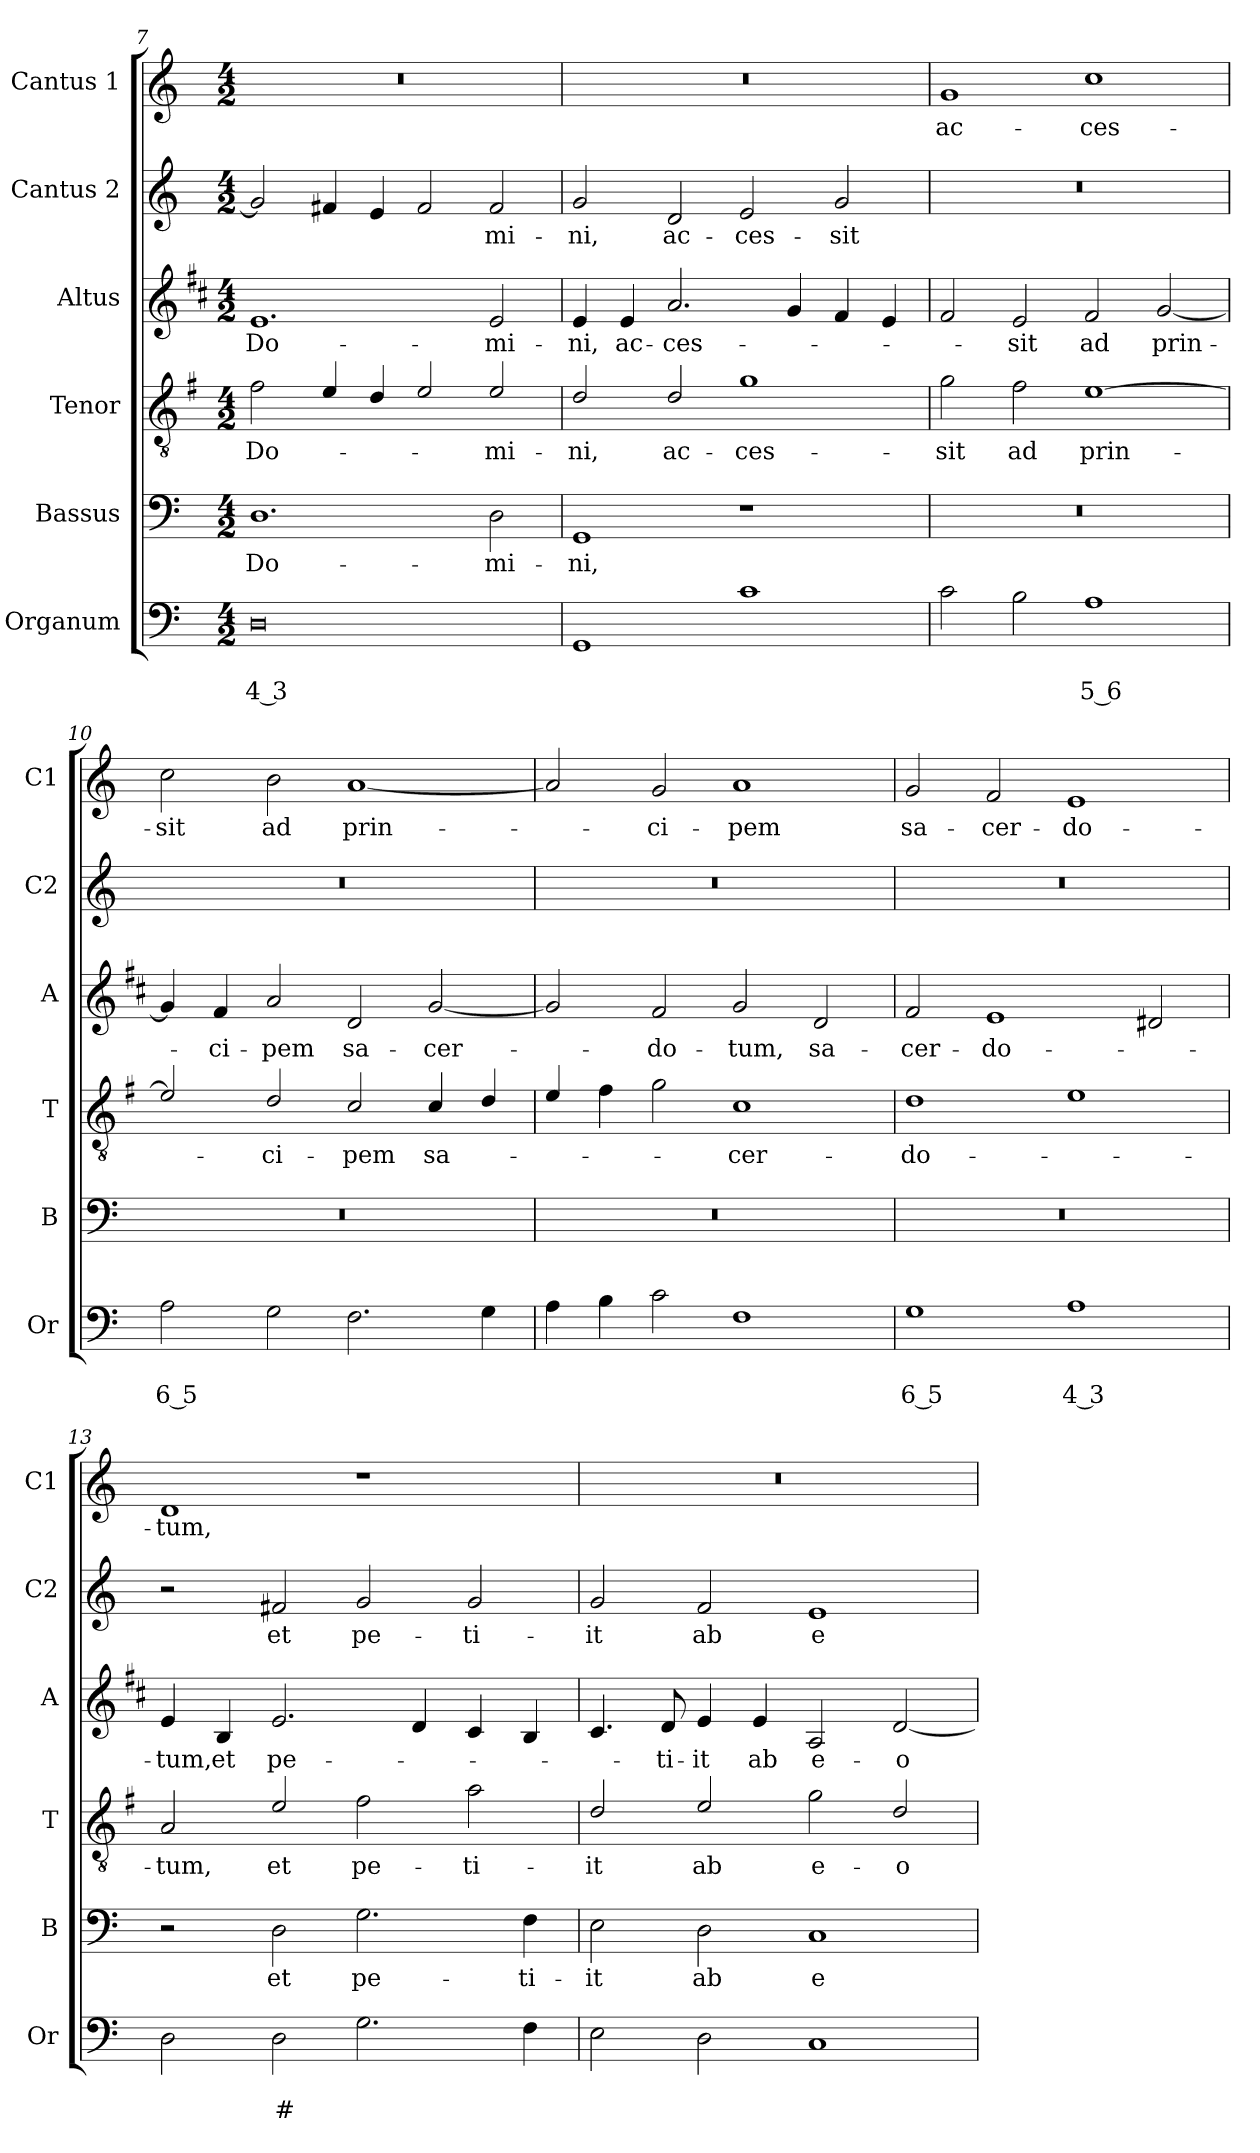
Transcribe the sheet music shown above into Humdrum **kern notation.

**kern	**text	**text	**kern	**text	**kern	**text	**kern	**text	**kern	**text	**kern	**text
*part6	*part6	*part6	*part5	*part5	*part4	*part4	*part3	*part3	*part2	*part2	*part1	*part1
*staff6	*staff6	*staff6	*staff5	*staff5	*staff4	*staff4	*staff3	*staff3	*staff2	*staff2	*staff1	*staff1
*I"Organum	*	*	*I"Bassus	*	*I"Tenor	*	*I"Altus	*	*I"Cantus 2	*	*I"Cantus 1	*
*I'Or	*	*	*I'B	*	*I'T	*	*I'A	*	*I'C2	*	*I'C1	*
*clefF4	*	*	*clefF4	*	*clefGv2	*	*clefG2	*	*clefG2	*	*clefG2	*
*	*	*	*	*	*ITrd4c7	*	*ITrd1c2	*	*	*	*	*
*k[]	*	*	*k[]	*	*k[]	*	*k[]	*	*k[]	*	*k[]	*
*C:	*	*	*C:	*	*C:	*	*C:	*	*C:	*	*C:	*
*M4/2	*	*	*M4/2	*	*M4/2	*	*M4/2	*	*M4/2	*	*M4/2	*
=7	=7	=7	=7	=7	=7	=7	=7	=7	=7	=7	=7	=7
!	!	!LO:LY:b	!	!LO:LY:b	!	!LO:LY:b	!	!LO:LY:b	!	!	!	!
0D	.	4 3	1.D	Do-	2B\	Do-	1.d	Do-	2g/]	.	0r	.
.	.	.	.	.	4A/	.	.	.	4f#X/	.	.	.
.	.	.	.	.	4G/	.	.	.	4e/	.	.	.
.	.	.	.	.	2A/	.	.	.	2f#/	.	.	.
!	!	!	!	!LO:LY:b	!	!LO:LY:b	!	!LO:LY:b	!	!LO:LY:b	!	!
.	.	.	2D\	-mi-	2A/	-mi-	2d/	-mi-	2f#/	-mi-	.	.
=8	=8	=8	=8	=8	=8	=8	=8	=8	=8	=8	=8	=8
!	!	!	!	!LO:LY:b	!	!LO:LY:b	!	!LO:LY:b	!	!LO:LY:b	!	!
1GG	.	.	1GG	-ni,	2G/	-ni,	4d/	-ni,	2g/	-ni,	0r	.
!	!	!	!	!	!	!	!	!LO:LY:b	!	!	!	!
.	.	.	.	.	.	.	4d/	ac-	.	.	.	.
!	!	!	!	!	!	!LO:LY:b	!	!LO:LY:b	!	!LO:LY:b	!	!
.	.	.	.	.	2G/	ac-	2.g/	-ces-	2d/	ac-	.	.
!	!	!	!	!	!	!LO:LY:b	!	!	!	!LO:LY:b	!	!
1c	.	.	1r	.	1c	-ces-	.	.	2e/	-ces-	.	.
.	.	.	.	.	.	.	4f/	.	.	.	.	.
!	!	!	!	!	!	!	!	!	!	!LO:LY:b	!	!
.	.	.	.	.	.	.	4e/	.	2g/	-sit	.	.
.	.	.	.	.	.	.	4d/	.	.	.	.	.
!!LO:PB:g=z
=9	=9	=9	=9	=9	=9	=9	=9	=9	=9	=9	=9	=9
!	!	!	!	!	!	!LO:LY:b	!	!	!	!	!	!LO:LY:b
2c\	.	.	0r	.	2c\	-sit	2e/	.	0r	.	1g	ac-
!	!	!	!	!	!	!LO:LY:b	!	!LO:LY:b	!	!	!	!
2B\	.	.	.	.	2B\	ad	2d/	-sit	.	.	.	.
!	!	!LO:LY:b	!	!	!	!LO:LY:b	!	!LO:LY:b	!	!	!	!LO:LY:b
1A	.	5 6	.	.	[1A	prin-	2e/	ad	.	.	1cc	-ces-
!	!	!	!	!	!	!	!	!LO:LY:b	!	!	!	!
.	.	.	.	.	.	.	[2f/	prin-	.	.	.	.
=10	=10	=10	=10	=10	=10	=10	=10	=10	=10	=10	=10	=10
!	!	!LO:LY:b	!	!	!	!	!	!	!	!	!	!LO:LY:b
2A\	.	6 5	0r	.	2A/]	.	4f/]	.	0r	.	2cc\	-sit
!	!	!	!	!	!	!	!	!LO:LY:b	!	!	!	!
.	.	.	.	.	.	.	4e/	-ci-	.	.	.	.
!	!	!	!	!	!	!LO:LY:b	!	!LO:LY:b	!	!	!	!LO:LY:b
2G\	.	.	.	.	2G/	-ci-	2g/	-pem	.	.	2b\	ad
!	!	!	!	!	!	!LO:LY:b	!	!LO:LY:b	!	!	!	!LO:LY:b
2.F\	.	.	.	.	2F/	-pem	2c/	sa-	.	.	[1a	prin-
!	!	!	!	!	!	!LO:LY:b	!	!LO:LY:b	!	!	!	!
.	.	.	.	.	4F/	sa-	[2f/	-cer-	.	.	.	.
4G\	.	.	.	.	4G/	.	.	.	.	.	.	.
=11	=11	=11	=11	=11	=11	=11	=11	=11	=11	=11	=11	=11
4A\	.	.	0r	.	4A/	.	2f/]	.	0r	.	2a/]	.
4B\	.	.	.	.	4B\	.	.	.	.	.	.	.
!	!	!	!	!	!	!	!	!LO:LY:b	!	!	!	!LO:LY:b
2c\	.	.	.	.	2c\	.	2e/	-do-	.	.	2g/	-ci-
!	!	!	!	!	!	!LO:LY:b	!	!LO:LY:b	!	!	!	!LO:LY:b
1F	.	.	.	.	1F	-cer-	2f/	-tum,	.	.	1a	-pem
!	!	!	!	!	!	!	!	!LO:LY:b	!	!	!	!
.	.	.	.	.	.	.	2c/	sa-	.	.	.	.
=12	=12	=12	=12	=12	=12	=12	=12	=12	=12	=12	=12	=12
!	!	!LO:LY:b	!	!	!	!LO:LY:b	!	!LO:LY:b	!	!	!	!LO:LY:b
1G	.	6 5	0r	.	1G	-do-	2e/	-cer-	0r	.	2g/	sa-
!	!	!	!	!	!	!	!	!LO:LY:b	!	!	!	!LO:LY:b
.	.	.	.	.	.	.	1d	-do-	.	.	2f/	-cer-
!	!	!LO:LY:b	!	!	!	!	!	!	!	!	!	!LO:LY:b
1A	.	4 3	.	.	1A	.	.	.	.	.	1e	-do-
.	.	.	.	.	.	.	2c#X/	.	.	.	.	.
=13	=13	=13	=13	=13	=13	=13	=13	=13	=13	=13	=13	=13
!	!	!	!	!	!	!LO:LY:b	!	!LO:LY:b	!	!	!	!LO:LY:b
2D\	.	.	2r	.	2D/	-tum,	4d/	-tum,	2r	.	1d	-tum,
!	!	!	!	!	!	!	!	!LO:LY:b	!	!	!	!
.	.	.	.	.	.	.	4A/	et	.	.	.	.
!	!	!LO:LY:b	!	!LO:LY:b	!	!LO:LY:b	!	!LO:LY:b	!	!LO:LY:b	!	!
2D\	.	#	2D\	et	2A/	et	2.d/	pe-	2f#X/	et	.	.
!	!	!	!	!LO:LY:b	!	!LO:LY:b	!	!	!	!LO:LY:b	!	!
2.G\	.	.	2.G\	pe-	2B\	pe-	.	.	2g/	pe-	1r	.
.	.	.	.	.	.	.	4c/	.	.	.	.	.
!	!	!	!	!	!	!LO:LY:b	!	!	!	!LO:LY:b	!	!
.	.	.	.	.	2d\	-ti-	4B/	.	2g/	-ti-	.	.
!	!	!	!	!LO:LY:b	!	!	!	!	!	!	!	!
4F\	.	.	4F\	-ti-	.	.	4A/	.	.	.	.	.
!!LO:LB:g=z
=14	=14	=14	=14	=14	=14	=14	=14	=14	=14	=14	=14	=14
!	!	!	!	!LO:LY:b	!	!LO:LY:b	!	!	!	!LO:LY:b	!	!
2E\	.	.	2E\	-it	2G/	-it	4.B/	.	2g/	-it	0r	.
!	!	!	!	!	!	!	!	!LO:LY:b	!	!	!	!
.	.	.	.	.	.	.	8c/	-ti-	.	.	.	.
!	!	!	!	!LO:LY:b	!	!LO:LY:b	!	!LO:LY:b	!	!LO:LY:b	!	!
2D\	.	.	2D\	ab	2A/	ab	4d/	-it	2f/	ab	.	.
!	!	!	!	!	!	!	!	!LO:LY:b	!	!	!	!
.	.	.	.	.	.	.	4d/	ab	.	.	.	.
!	!	!	!	!LO:LY:b	!	!LO:LY:b	!	!LO:LY:b	!	!LO:LY:b	!	!
1C	.	.	1C	e-	2c\	e-	2G/	e-	1e	e-	.	.
!	!	!	!	!	!	!LO:LY:b	!	!LO:LY:b	!	!	!	!
.	.	.	.	.	2G/	-o	[2c/	-o	.	.	.	.
=	=	=	=	=	=	=	=	=	=	=	=	=
*-	*-	*-	*-	*-	*-	*-	*-	*-	*-	*-	*-	*-
